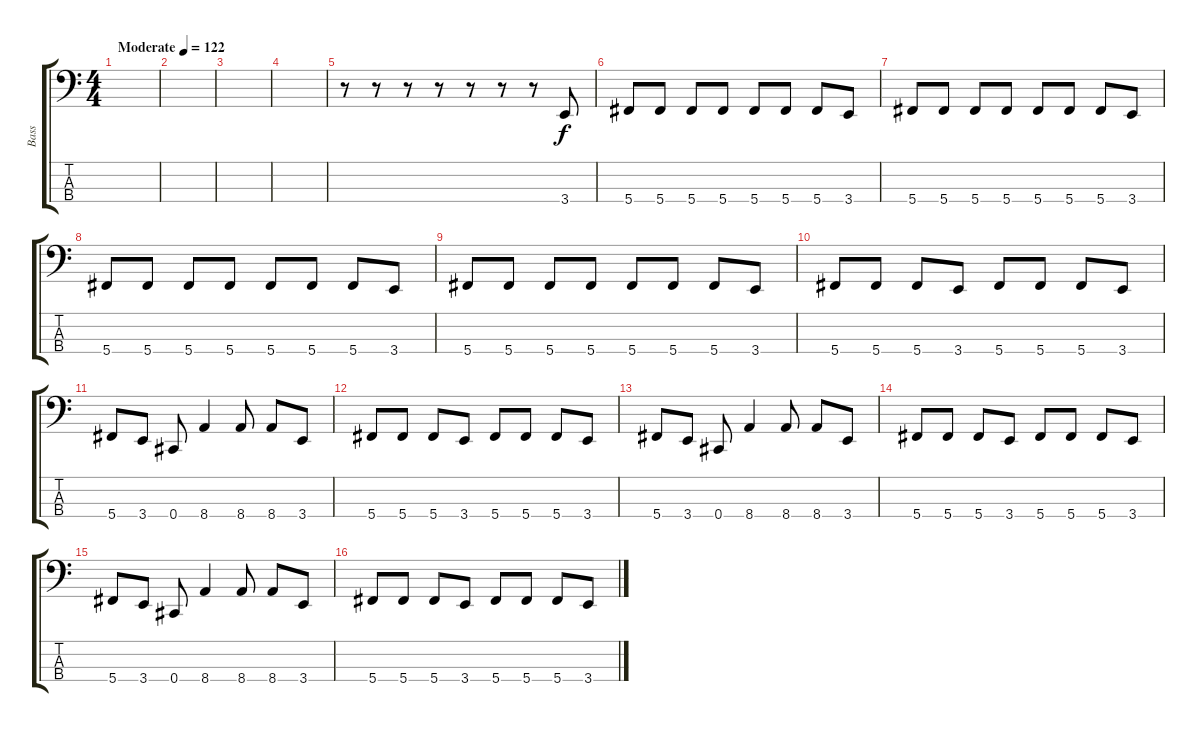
\track ("Bass" "Bass") {instrument electricbasspick}
\staff {score tabs}
\tuning (Gb2 Db2 Ab1 Db1) {hide}
\ts (4 4)
\tempo (122 "Moderate")
\clef f4
\ks c
|
|
|
|
r.8 r.8 r.8 r.8 r.8 r.8 r.8 3.4.8 |
5.4.8 5.4.8 5.4.8 5.4.8 5.4.8 5.4.8 5.4.8 3.4.8 |
5.4.8 5.4.8 5.4.8 5.4.8 5.4.8 5.4.8 5.4.8 3.4.8 |
5.4.8 5.4.8 5.4.8 5.4.8 5.4.8 5.4.8 5.4.8 3.4.8 |
5.4.8 5.4.8 5.4.8 5.4.8 5.4.8 5.4.8 5.4.8 3.4.8 |
5.4.8 5.4.8 5.4.8 3.4.8 5.4.8 5.4.8 5.4.8 3.4.8 |
5.4.8 3.4.8 0.4.8 8.4.4 8.4.8 8.4.8 3.4.8 |
5.4.8 5.4.8 5.4.8 3.4.8 5.4.8 5.4.8 5.4.8 3.4.8 |
5.4.8 3.4.8 0.4.8 8.4.4 8.4.8 8.4.8 3.4.8 |
5.4.8 5.4.8 5.4.8 3.4.8 5.4.8 5.4.8 5.4.8 3.4.8 |
5.4.8 3.4.8 0.4.8 8.4.4 8.4.8 8.4.8 3.4.8 |
5.4.8 5.4.8 5.4.8 3.4.8 5.4.8 5.4.8 5.4.8 3.4.8
